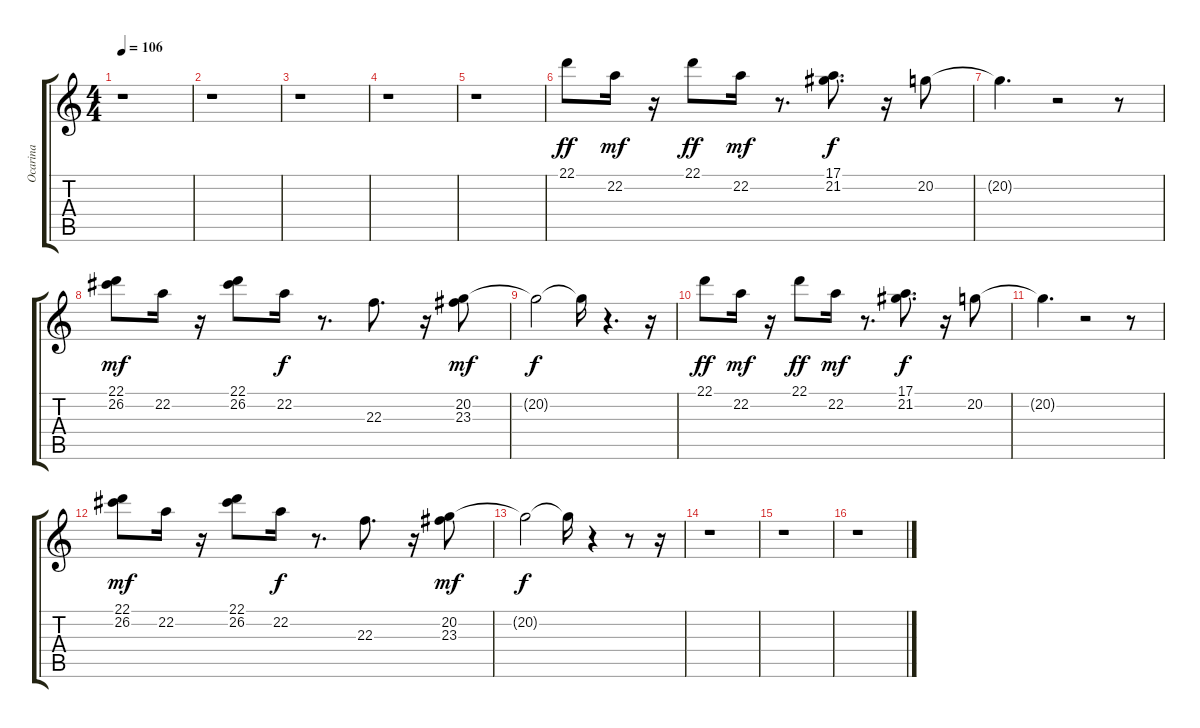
\track ("Ocarina" "Ocarina") {instrument ocarina}
\staff {score tabs}
\tuning (E4 B3 G3 D3 A2 E2) {hide}
\ts (4 4)
\tempo 106
\clef g2
\ks c
r.1{dy ff} |
r.1 |
r.1 |
r.1 |
r.1 |
22.1.8 22.2.16{dy mf} r.16 22.1.8{dy ff} 22.2.16{dy mf} r.8{d} (17.1 21.2).8{d dy f} r.16 20.2.8 |
20.2{t}.4{d} r.2 r.8 |
(22.1 26.2).8{dy mf} 22.2.16 r.16 (22.1 26.2).8 22.2.16{dy f} r.8{d} 22.3.8{d} r.16 (20.2 23.3).8{dy mf} |
20.2{t}.2{dy f} 20.2{t}.16 r.4{d} r.16 |
22.1.8{dy ff} 22.2.16{dy mf} r.16 22.1.8{dy ff} 22.2.16{dy mf} r.8{d} (17.1 21.2).8{d dy f} r.16 20.2.8 |
20.2{t}.4{d} r.2 r.8 |
(22.1 26.2).8{dy mf} 22.2.16 r.16 (22.1 26.2).8 22.2.16{dy f} r.8{d} 22.3.8{d} r.16 (20.2 23.3).8{dy mf} |
20.2{t}.2{dy f} 20.2{t}.16 r.4 r.8 r.16 |
r.1 |
r.1 |
r.1
